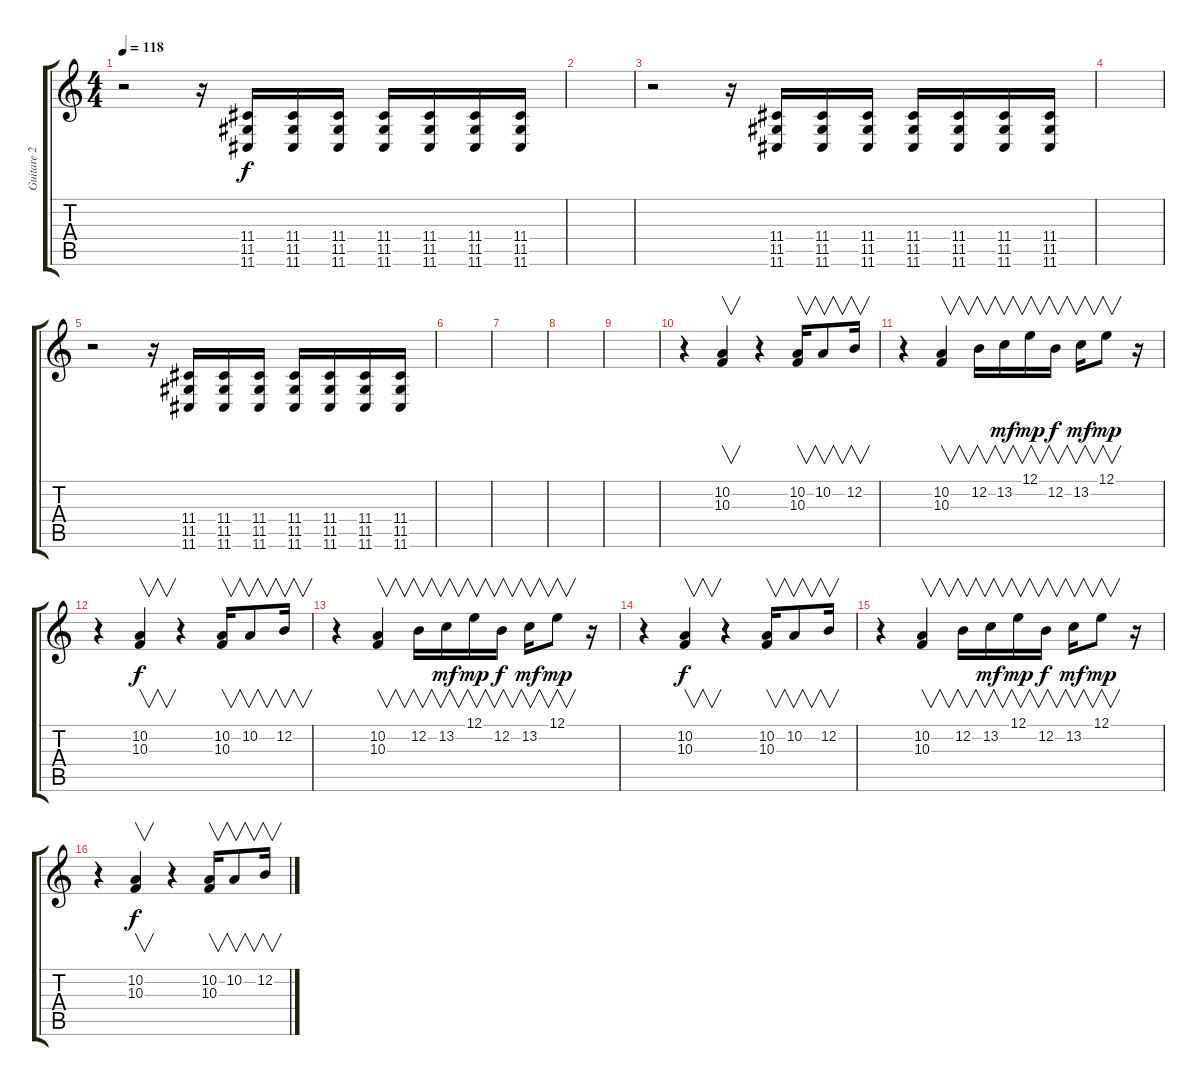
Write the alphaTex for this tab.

\track ("Guitare 2" "Guitare 2") {instrument lead5charang}
\staff {score tabs}
\tuning (E4 B3 G3 D3 A2 D2) {hide}
\ts (4 4)
\tempo 118
\clef g2
\ks c
r.2{dy f} r.16 (11.4 11.5 11.6).16 (11.4 11.5 11.6).16 (11.4 11.5 11.6).16 (11.4 11.5 11.6).16 (11.4 11.5 11.6).16 (11.4 11.5 11.6).16 (11.4 11.5 11.6).16 |
|
r.2 r.16 (11.4 11.5 11.6).16 (11.4 11.5 11.6).16 (11.4 11.5 11.6).16 (11.4 11.5 11.6).16 (11.4 11.5 11.6).16 (11.4 11.5 11.6).16 (11.4 11.5 11.6).16 |
|
r.2 r.16 (11.4 11.5 11.6).16 (11.4 11.5 11.6).16 (11.4 11.5 11.6).16 (11.4 11.5 11.6).16 (11.4 11.5 11.6).16 (11.4 11.5 11.6).16 (11.4 11.5 11.6).16 |
|
|
|
|
r.4 (10.2 10.3).4{v} r.4 (10.2 10.3).16{v} 10.2.8{v} 12.2.16{v} |
r.4 (10.2 10.3).4{v} 12.2.16{v} 13.2.16{v dy mf} 12.1.16{v dy mp} 12.2.16{v dy f} 13.2.16{v dy mf} 12.1.8{v dy mp} r.16 |
r.4 (10.2 10.3).4{v dy f} r.4 (10.2 10.3).16{v} 10.2.8{v} 12.2.16{v} |
r.4 (10.2 10.3).4{v} 12.2.16{v} 13.2.16{v dy mf} 12.1.16{v dy mp} 12.2.16{v dy f} 13.2.16{v dy mf} 12.1.8{v dy mp} r.16 |
r.4 (10.2 10.3).4{v dy f} r.4 (10.2 10.3).16{v} 10.2.8{v} 12.2.16{v} |
r.4 (10.2 10.3).4{v} 12.2.16{v} 13.2.16{v dy mf} 12.1.16{v dy mp} 12.2.16{v dy f} 13.2.16{v dy mf} 12.1.8{v dy mp} r.16 |
r.4 (10.2 10.3).4{v dy f} r.4 (10.2 10.3).16{v} 10.2.8{v} 12.2.16{v}
